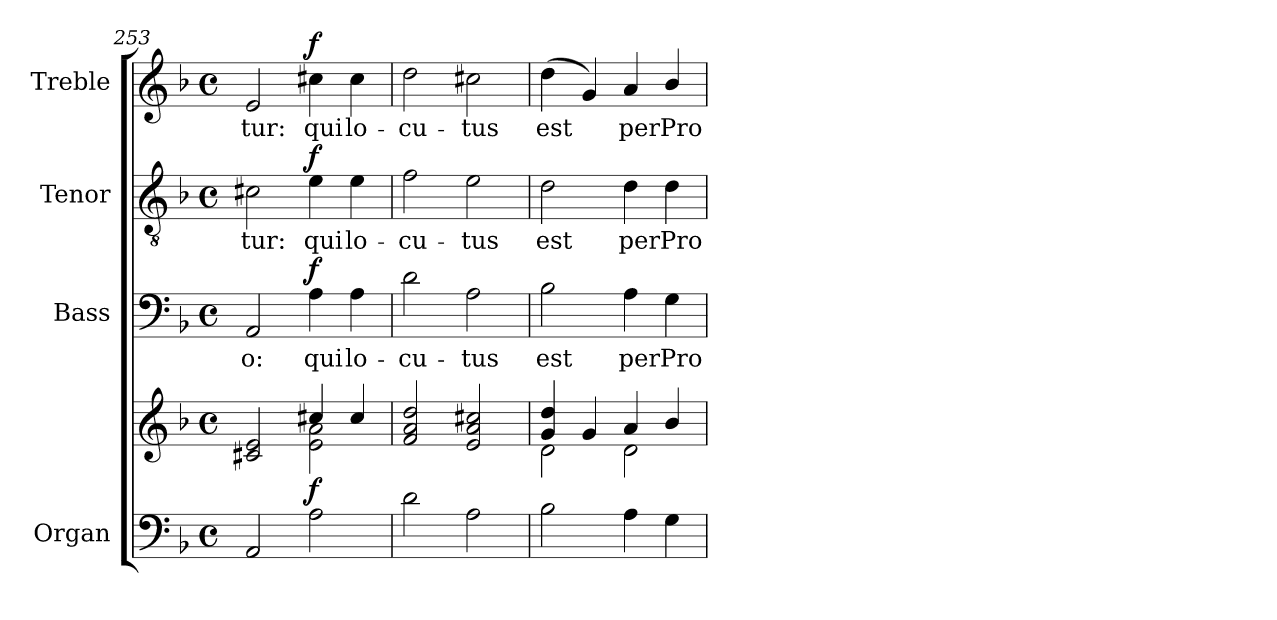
**kern	**kern	**dynam	**kern	**text	**dynam	**kern	**text	**dynam	**kern	**text	**dynam
*part4	*part4	*part4	*part3	*part3	*part3	*part2	*part2	*part2	*part1	*part1	*part1
*staff5	*staff4	*staff4/5	*staff3	*staff3	*staff3	*staff2	*staff2	*staff2	*staff1	*staff1	*staff1
*I"Organ	*	*	*I"Bass	*	*	*I"Tenor	*	*	*I"Treble	*	*
*I'Organ	*	*	*I'Bass	*	*	*I'Tenor	*	*	*I'Treble	*	*
*clefF4	*clefG2	*	*clefF4	*	*	*clefGv2	*	*	*clefG2	*	*
*k[b-]	*k[b-]	*	*k[b-]	*	*	*k[b-]	*	*	*k[b-]	*	*
*F:	*F:	*	*F:	*	*	*F:	*	*	*F:	*	*
*M4/4	*M4/4	*	*M4/4	*	*	*M4/4	*	*	*M4/4	*	*
*met(c)	*met(c)	*	*met(c)	*	*	*met(c)	*	*	*met(c)	*	*
=253	=253	=253	=253	=253	=253	=253	=253	=253	=253	=253	=253
*	*^	*	*	*	*	*	*	*	*	*	*
!	!	!	!	!	!LO:LY:b	!	!	!LO:LY:b	!	!	!LO:LY:b	!
2AA	2c#X 2e	2ryy	.	2AA	-o:	.	2c#X	-tur:	.	2e	-tur:	.
!	!	!	!LO:DY:b	!	!LO:LY:b	!LO:DY:b	!	!LO:LY:b	!LO:DY:b	!	!LO:LY:b	!LO:DY:b
2A	4cc#X/	2e\ 2a\	f	4A	qui	f	4e	qui	f	4cc#X	qui	f
!	!	!	!	!	!LO:LY:b	!	!	!LO:LY:b	!	!	!LO:LY:b	!
.	4cc#/	.	.	4A	lo-	.	4e	lo-	.	4cc#	lo-	.
=254	=254	=254	=254	=254	=254	=254	=254	=254	=254	=254	=254	=254
!	!	!	!	!	!LO:LY:b	!	!	!LO:LY:b	!	!	!LO:LY:b	!
2d	2f 2a 2dd	1ryy	.	2d	-cu-	.	2f	-cu-	.	2dd	-cu-	.
!	!	!	!	!	!LO:LY:b	!	!	!LO:LY:b	!	!	!LO:LY:b	!
2A	2e 2a 2cc#X	.	.	2A	-tus	.	2e	-tus	.	2cc#X	-tus	.
=255	=255	=255	=255	=255	=255	=255	=255	=255	=255	=255	=255	=255
!	!	!	!	!	!LO:LY:b	!	!	!LO:LY:b	!	!	!LO:LY:b	!
2B-	4g/ 4dd/	2d\	.	2B-	est	.	2d	est	.	(4dd	est	.
.	4g	.	.	.	.	.	.	.	.	4g)	.	.
!	!	!	!	!	!LO:LY:b	!	!	!LO:LY:b	!	!	!LO:LY:b	!
4A	4a	2d\	.	4A	per	.	4d	per	.	4a	per	.
!	!	!	!	!	!LO:LY:b	!	!	!LO:LY:b	!	!	!LO:LY:b	!
4G	4b-/	.	.	4G	Pro-	.	4d	Pro-	.	4b-/	Pro-	.
*	*v	*v	*	*	*	*	*	*	*	*	*	*
=	=	=	=	=	=	=	=	=	=	=	=
*-	*-	*-	*-	*-	*-	*-	*-	*-	*-	*-	*-
